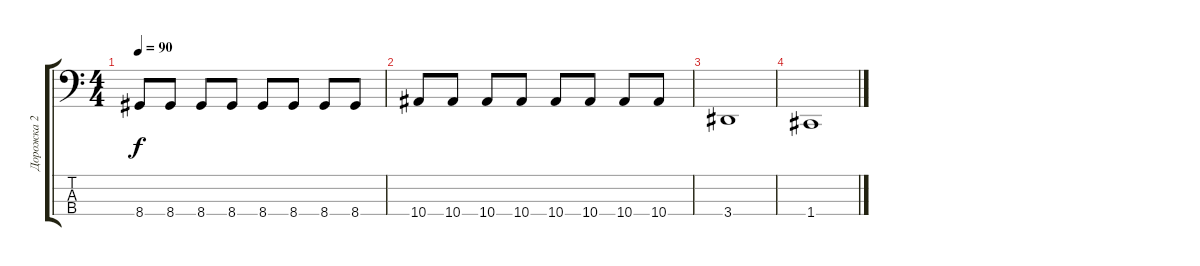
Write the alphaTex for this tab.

\track ("Дорожка 2" "Дорожка 2") {instrument electricbasspick}
\staff {score tabs}
\tuning (F2 C2 G1 C1) {hide}
\ts (4 4)
\tempo 90
\clef f4
\ks c
8.4.8{dy f} 8.4.8 8.4.8 8.4.8 8.4.8 8.4.8 8.4.8 8.4.8 |
10.4.8 10.4.8 10.4.8 10.4.8 10.4.8 10.4.8 10.4.8 10.4.8 |
3.4.1 |
1.4.1
